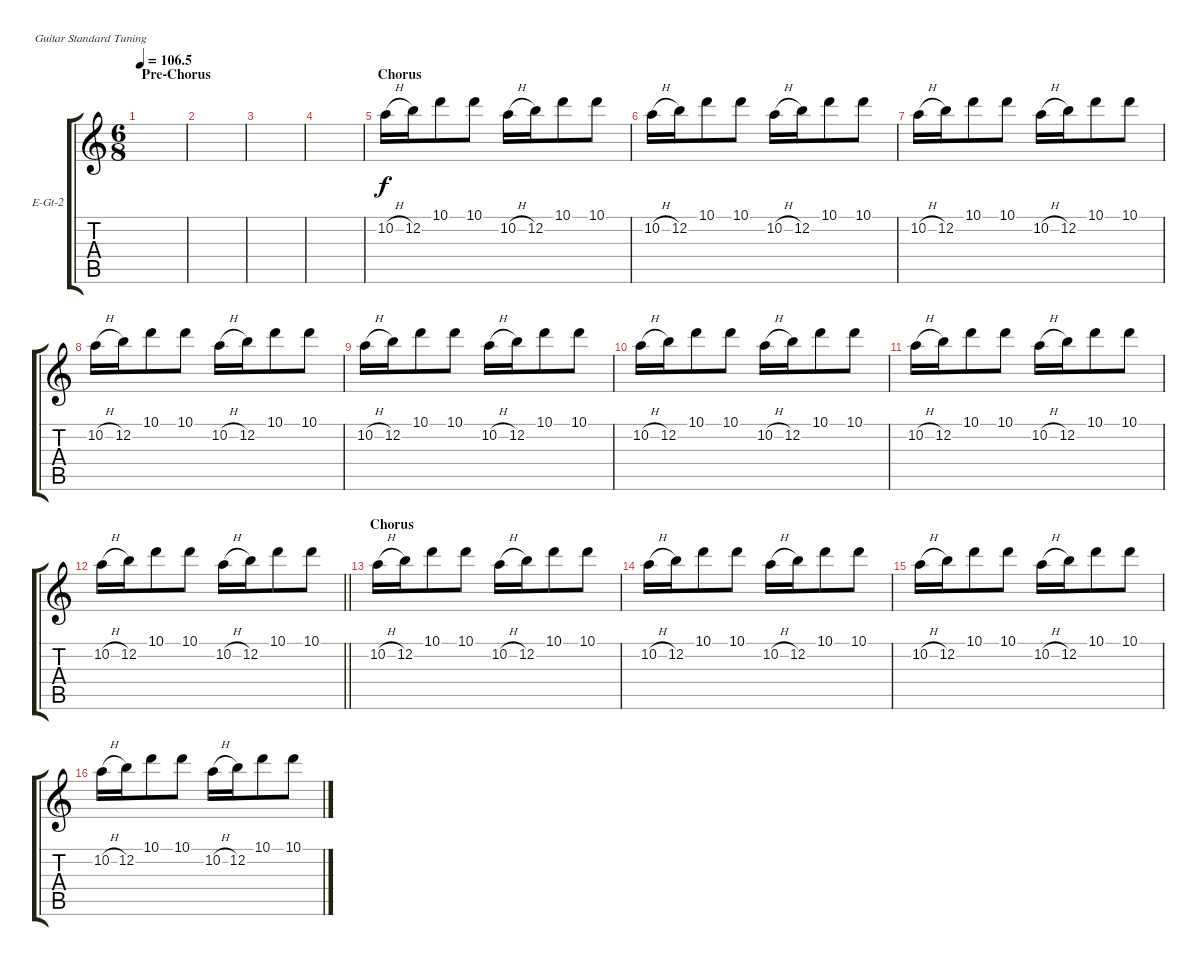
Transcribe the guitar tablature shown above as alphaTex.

\defaultSystemsLayout 4
\bracketExtendMode groupsimilarinstruments
\firstSystemTrackNameOrientation horizontal
\otherSystemsTrackNameOrientation horizontal
\track ("Electric Guitar-2" "E-Gt-2") {instrument electricguitarclean}
\staff {score tabs}
\tuning (E4 B3 G3 D3 A2 E2)
\ts (6 8)
\section ("" "Pre-Chorus")
\tempo
106.5
\accidentals auto
\clef g2
\ottava regular
\simile none
\ks c
|
|
|
|
\section ("" "Chorus")
10.2{h}.16 12.2.16 10.1.8 10.1.8 10.2{h}.16 12.2.16 10.1.8 10.1.8 |
10.2{h}.16 12.2.16 10.1.8 10.1.8 10.2{h}.16 12.2.16 10.1.8 10.1.8 |
10.2{h}.16 12.2.16 10.1.8 10.1.8 10.2{h}.16 12.2.16 10.1.8 10.1.8 |
10.2{h}.16 12.2.16 10.1.8 10.1.8 10.2{h}.16 12.2.16 10.1.8 10.1.8 |
10.2{h}.16 12.2.16 10.1.8 10.1.8 10.2{h}.16 12.2.16 10.1.8 10.1.8 |
10.2{h}.16 12.2.16 10.1.8 10.1.8 10.2{h}.16 12.2.16 10.1.8 10.1.8 |
10.2{h}.16 12.2.16 10.1.8 10.1.8 10.2{h}.16 12.2.16 10.1.8 10.1.8 |
\barLineRight lightlight
10.2{h}.16 12.2.16 10.1.8 10.1.8 10.2{h}.16 12.2.16 10.1.8 10.1.8 |
\section ("" "Chorus")
10.2{h}.16 12.2.16 10.1.8 10.1.8 10.2{h}.16 12.2.16 10.1.8 10.1.8 |
10.2{h}.16 12.2.16 10.1.8 10.1.8 10.2{h}.16 12.2.16 10.1.8 10.1.8 |
10.2{h}.16 12.2.16 10.1.8 10.1.8 10.2{h}.16 12.2.16 10.1.8 10.1.8 |
10.2{h}.16 12.2.16 10.1.8 10.1.8 10.2{h}.16 12.2.16 10.1.8 10.1.8
